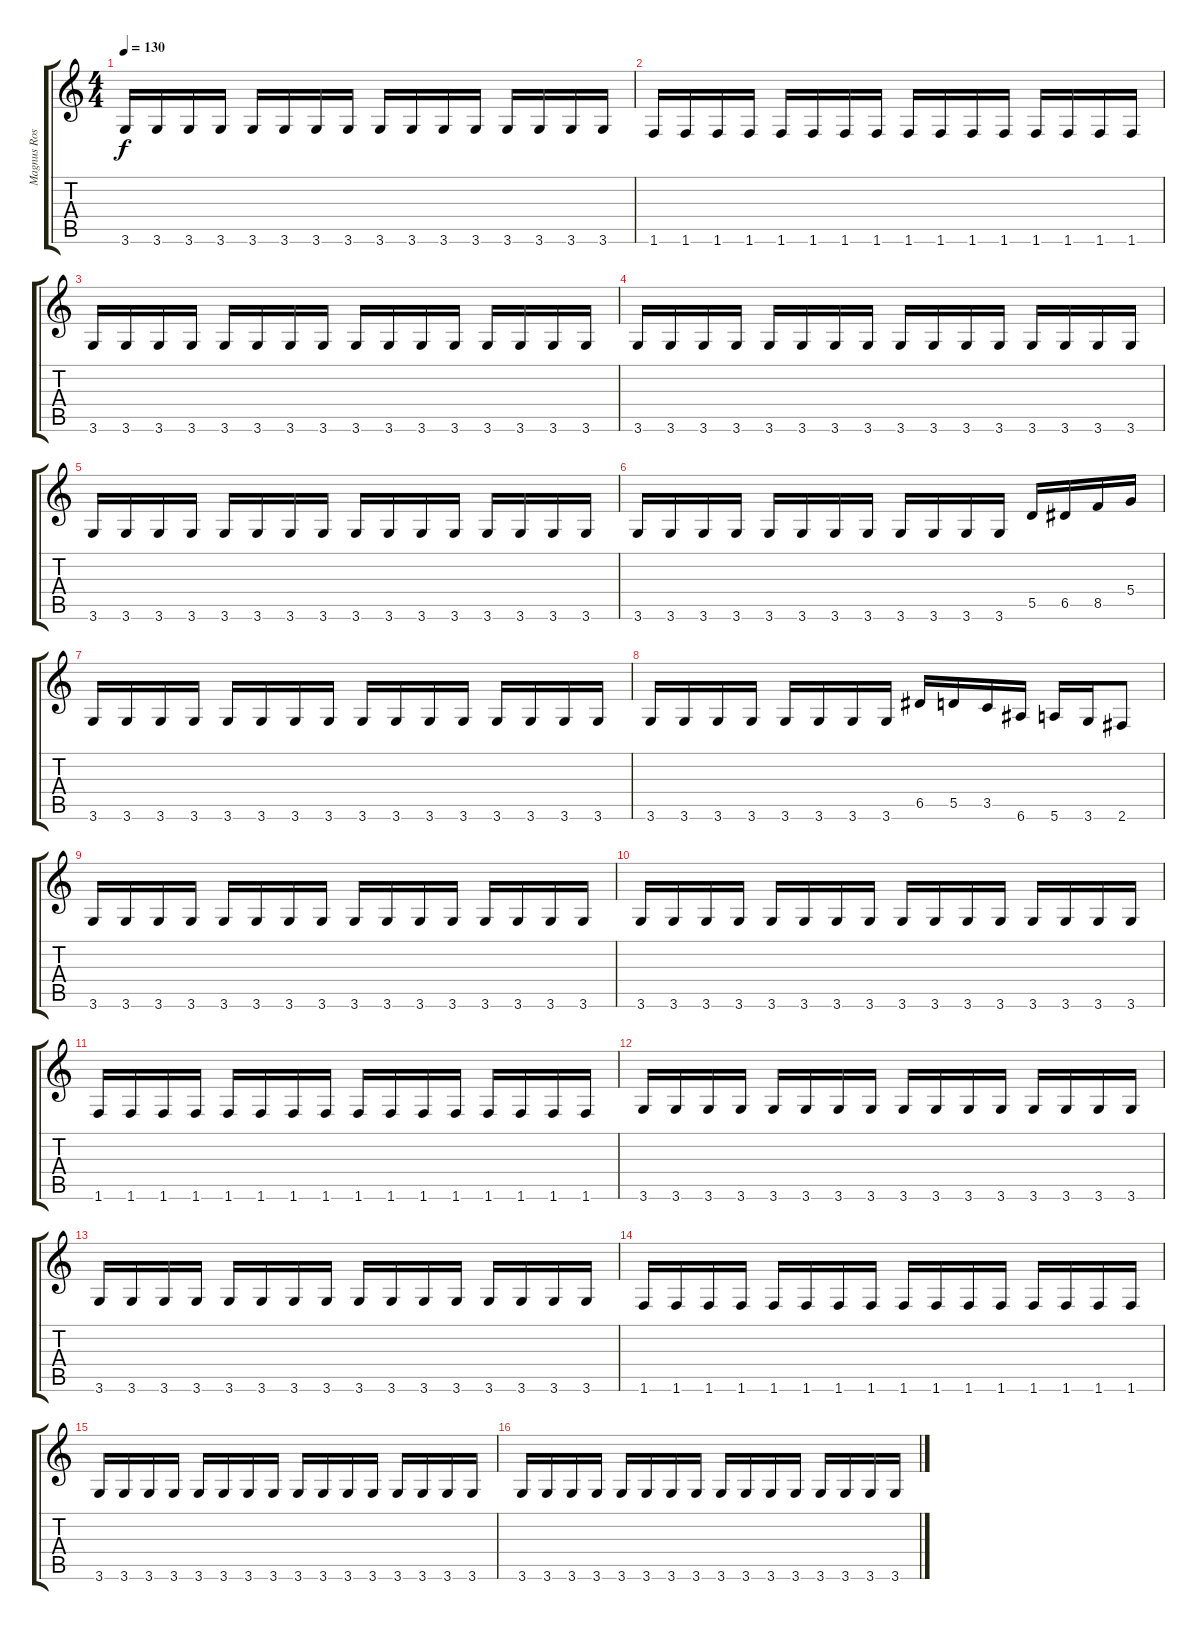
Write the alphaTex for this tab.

\track ("Magnus Rosén - Bass" "Magnus Ros") {instrument electricbasspick}
\staff {score tabs}
\tuning (E4 B3 G3 D3 A2 E2) {hide}
\ts (4 4)
\tempo 130
\clef g2
\ks c
3.6.16{dy f} 3.6.16 3.6.16 3.6.16 3.6.16 3.6.16 3.6.16 3.6.16 3.6.16 3.6.16 3.6.16 3.6.16 3.6.16 3.6.16 3.6.16 3.6.16 |
1.6.16 1.6.16 1.6.16 1.6.16 1.6.16 1.6.16 1.6.16 1.6.16 1.6.16 1.6.16 1.6.16 1.6.16 1.6.16 1.6.16 1.6.16 1.6.16 |
3.6.16 3.6.16 3.6.16 3.6.16 3.6.16 3.6.16 3.6.16 3.6.16 3.6.16 3.6.16 3.6.16 3.6.16 3.6.16 3.6.16 3.6.16 3.6.16 |
3.6.16 3.6.16 3.6.16 3.6.16 3.6.16 3.6.16 3.6.16 3.6.16 3.6.16 3.6.16 3.6.16 3.6.16 3.6.16 3.6.16 3.6.16 3.6.16 |
3.6.16 3.6.16 3.6.16 3.6.16 3.6.16 3.6.16 3.6.16 3.6.16 3.6.16 3.6.16 3.6.16 3.6.16 3.6.16 3.6.16 3.6.16 3.6.16 |
3.6.16 3.6.16 3.6.16 3.6.16 3.6.16 3.6.16 3.6.16 3.6.16 3.6.16 3.6.16 3.6.16 3.6.16 5.5.16 6.5.16 8.5.16 5.4.16 |
3.6.16 3.6.16 3.6.16 3.6.16 3.6.16 3.6.16 3.6.16 3.6.16 3.6.16 3.6.16 3.6.16 3.6.16 3.6.16 3.6.16 3.6.16 3.6.16 |
3.6.16 3.6.16 3.6.16 3.6.16 3.6.16 3.6.16 3.6.16 3.6.16 6.5.16 5.5.16 3.5.16 6.6.16 5.6.16 3.6.16 2.6.8 |
3.6.16 3.6.16 3.6.16 3.6.16 3.6.16 3.6.16 3.6.16 3.6.16 3.6.16 3.6.16 3.6.16 3.6.16 3.6.16 3.6.16 3.6.16 3.6.16 |
3.6.16 3.6.16 3.6.16 3.6.16 3.6.16 3.6.16 3.6.16 3.6.16 3.6.16 3.6.16 3.6.16 3.6.16 3.6.16 3.6.16 3.6.16 3.6.16 |
1.6.16 1.6.16 1.6.16 1.6.16 1.6.16 1.6.16 1.6.16 1.6.16 1.6.16 1.6.16 1.6.16 1.6.16 1.6.16 1.6.16 1.6.16 1.6.16 |
3.6.16 3.6.16 3.6.16 3.6.16 3.6.16 3.6.16 3.6.16 3.6.16 3.6.16 3.6.16 3.6.16 3.6.16 3.6.16 3.6.16 3.6.16 3.6.16 |
3.6.16 3.6.16 3.6.16 3.6.16 3.6.16 3.6.16 3.6.16 3.6.16 3.6.16 3.6.16 3.6.16 3.6.16 3.6.16 3.6.16 3.6.16 3.6.16 |
1.6.16 1.6.16 1.6.16 1.6.16 1.6.16 1.6.16 1.6.16 1.6.16 1.6.16 1.6.16 1.6.16 1.6.16 1.6.16 1.6.16 1.6.16 1.6.16 |
3.6.16 3.6.16 3.6.16 3.6.16 3.6.16 3.6.16 3.6.16 3.6.16 3.6.16 3.6.16 3.6.16 3.6.16 3.6.16 3.6.16 3.6.16 3.6.16 |
3.6.16 3.6.16 3.6.16 3.6.16 3.6.16 3.6.16 3.6.16 3.6.16 3.6.16 3.6.16 3.6.16 3.6.16 3.6.16 3.6.16 3.6.16 3.6.16
